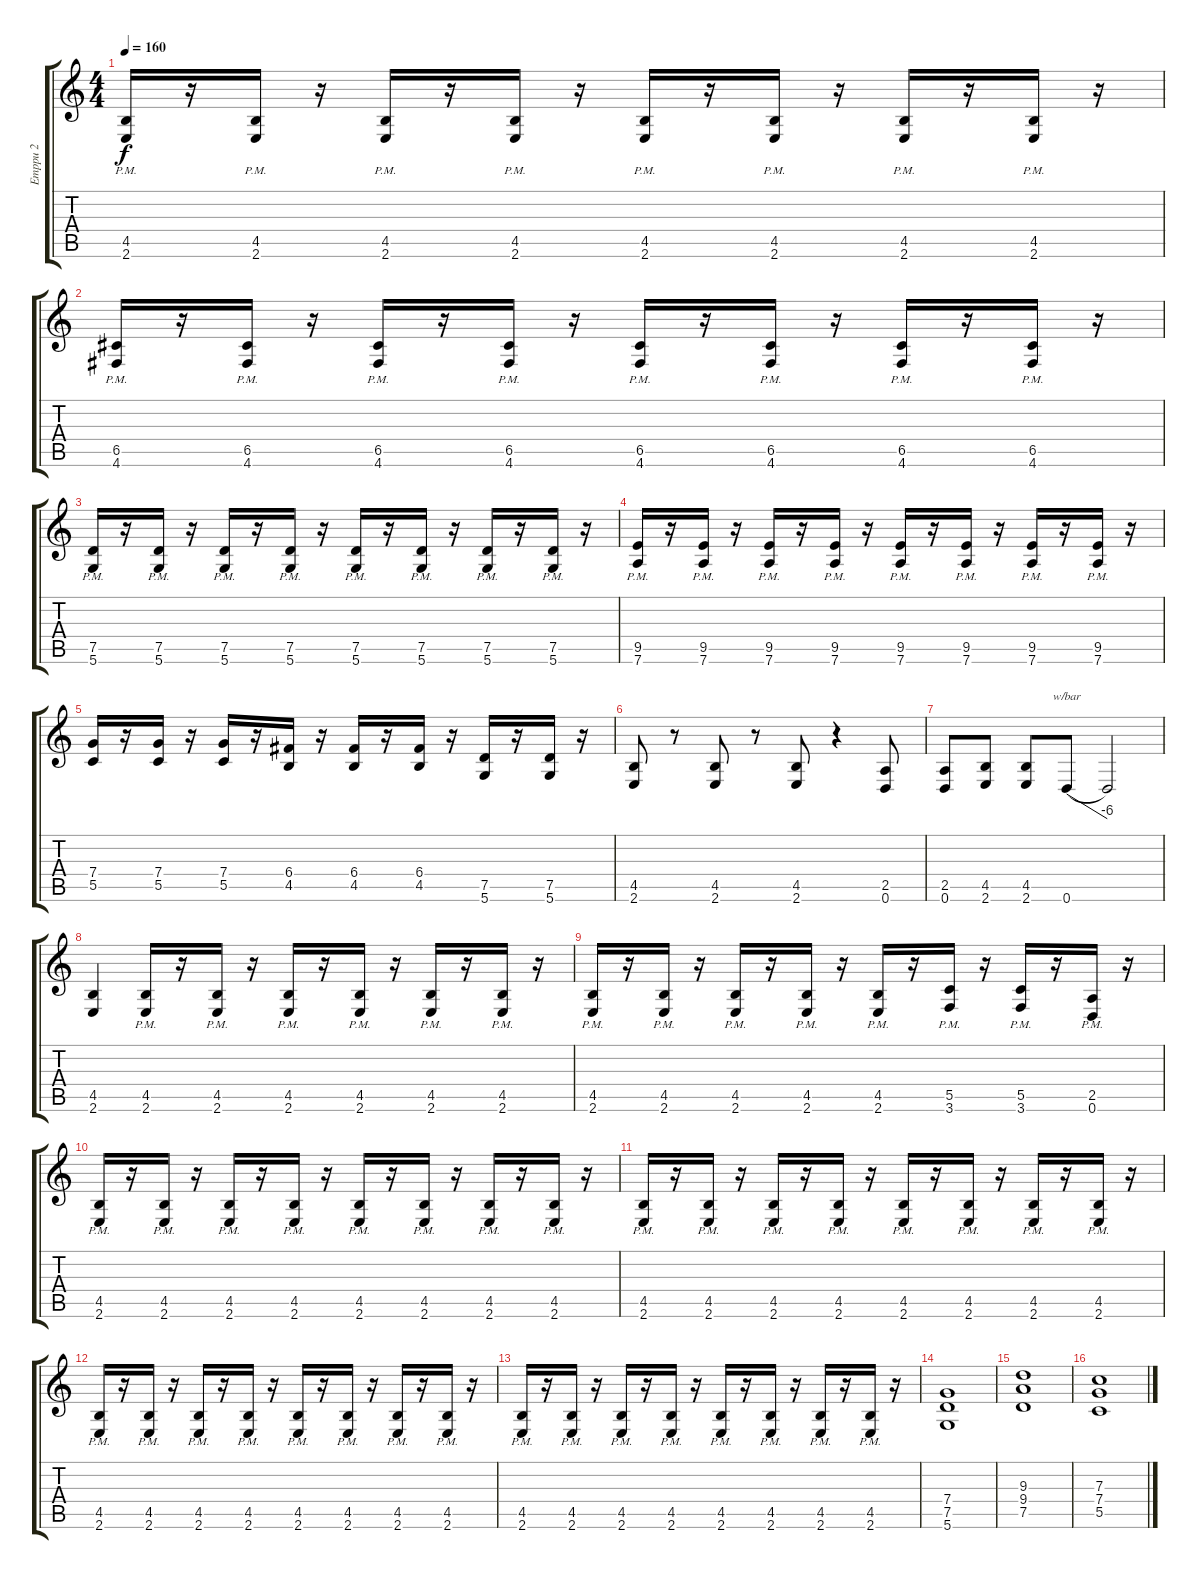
\track ("Emppu 2" "Emppu 2") {instrument distortionguitar}
\staff {score tabs}
\tuning (D4 A3 F3 C3 G2 D2) {hide}
\ts (4 4)
\tempo 160
\clef g2
\ks c
(4.5{pm} 2.6{pm}).16{dy f} r.16 (4.5{pm} 2.6{pm}).16 r.16 (4.5{pm} 2.6{pm}).16 r.16 (4.5{pm} 2.6{pm}).16 r.16 (4.5{pm} 2.6{pm}).16 r.16 (4.5{pm} 2.6{pm}).16 r.16 (4.5{pm} 2.6{pm}).16 r.16 (4.5{pm} 2.6{pm}).16 r.16 |
(6.5{pm} 4.6{pm}).16 r.16 (6.5{pm} 4.6{pm}).16 r.16 (6.5{pm} 4.6{pm}).16 r.16 (6.5{pm} 4.6{pm}).16 r.16 (6.5{pm} 4.6{pm}).16 r.16 (6.5{pm} 4.6{pm}).16 r.16 (6.5{pm} 4.6{pm}).16 r.16 (6.5{pm} 4.6{pm}).16 r.16 |
(7.5{pm} 5.6).16 r.16 (7.5{pm} 5.6).16 r.16 (7.5{pm} 5.6).16 r.16 (7.5{pm} 5.6).16 r.16 (7.5{pm} 5.6).16 r.16 (7.5{pm} 5.6).16 r.16 (7.5{pm} 5.6).16 r.16 (7.5{pm} 5.6).16 r.16 |
(9.5{pm} 7.6).16 r.16 (9.5{pm} 7.6).16 r.16 (9.5{pm} 7.6).16 r.16 (9.5{pm} 7.6).16 r.16 (9.5{pm} 7.6).16 r.16 (9.5{pm} 7.6).16 r.16 (9.5{pm} 7.6).16 r.16 (9.5{pm} 7.6).16 r.16 |
(7.4 5.5).16 r.16 (7.4 5.5).16 r.16 (7.4 5.5).16 r.16 (6.4 4.5).16 r.16 (6.4 4.5).16 r.16 (6.4 4.5).16 r.16 (7.5 5.6).16 r.16 (7.5 5.6).16 r.16 |
(4.5 2.6).8 r.8 (4.5 2.6).8 r.8 (4.5 2.6).8 r.4 (2.5 0.6).8 |
(2.5 0.6).8 (4.5 2.6).8 (4.5 2.6).8 0.6.8{tbe (dive default 0 0 60 -24)} 0.6{t}.2 |
(4.5 2.6).4 (4.5{pm} 2.6{pm}).16 r.16 (4.5{pm} 2.6{pm}).16 r.16 (4.5{pm} 2.6{pm}).16 r.16 (4.5{pm} 2.6{pm}).16 r.16 (4.5{pm} 2.6{pm}).16 r.16 (4.5{pm} 2.6{pm}).16 r.16 |
(4.5{pm} 2.6{pm}).16 r.16 (4.5{pm} 2.6{pm}).16 r.16 (4.5{pm} 2.6{pm}).16 r.16 (4.5{pm} 2.6{pm}).16 r.16 (4.5{pm} 2.6{pm}).16 r.16 (5.5 3.6{pm}).16 r.16 (5.5 3.6{pm}).16 r.16 (2.5{pm} 0.6{pm}).16 r.16 |
(4.5{pm} 2.6{pm}).16 r.16 (4.5{pm} 2.6{pm}).16 r.16 (4.5{pm} 2.6{pm}).16 r.16 (4.5{pm} 2.6{pm}).16 r.16 (4.5{pm} 2.6{pm}).16 r.16 (4.5{pm} 2.6{pm}).16 r.16 (4.5{pm} 2.6{pm}).16 r.16 (4.5{pm} 2.6{pm}).16 r.16 |
(4.5{pm} 2.6{pm}).16 r.16 (4.5{pm} 2.6{pm}).16 r.16 (4.5{pm} 2.6{pm}).16 r.16 (4.5{pm} 2.6{pm}).16 r.16 (4.5{pm} 2.6{pm}).16 r.16 (4.5{pm} 2.6{pm}).16 r.16 (4.5{pm} 2.6{pm}).16 r.16 (4.5{pm} 2.6{pm}).16 r.16 |
(4.5{pm} 2.6{pm}).16 r.16 (4.5{pm} 2.6{pm}).16 r.16 (4.5{pm} 2.6{pm}).16 r.16 (4.5{pm} 2.6{pm}).16 r.16 (4.5{pm} 2.6{pm}).16 r.16 (4.5{pm} 2.6{pm}).16 r.16 (4.5{pm} 2.6{pm}).16 r.16 (4.5{pm} 2.6{pm}).16 r.16 |
(4.5{pm} 2.6{pm}).16 r.16 (4.5{pm} 2.6{pm}).16 r.16 (4.5{pm} 2.6{pm}).16 r.16 (4.5{pm} 2.6{pm}).16 r.16 (4.5{pm} 2.6{pm}).16 r.16 (4.5{pm} 2.6{pm}).16 r.16 (4.5{pm} 2.6{pm}).16 r.16 (4.5{pm} 2.6{pm}).16 r.16 |
(7.4 7.5 5.6).1 |
(9.3 9.4 7.5).1 |
(7.3 7.4 5.5).1
